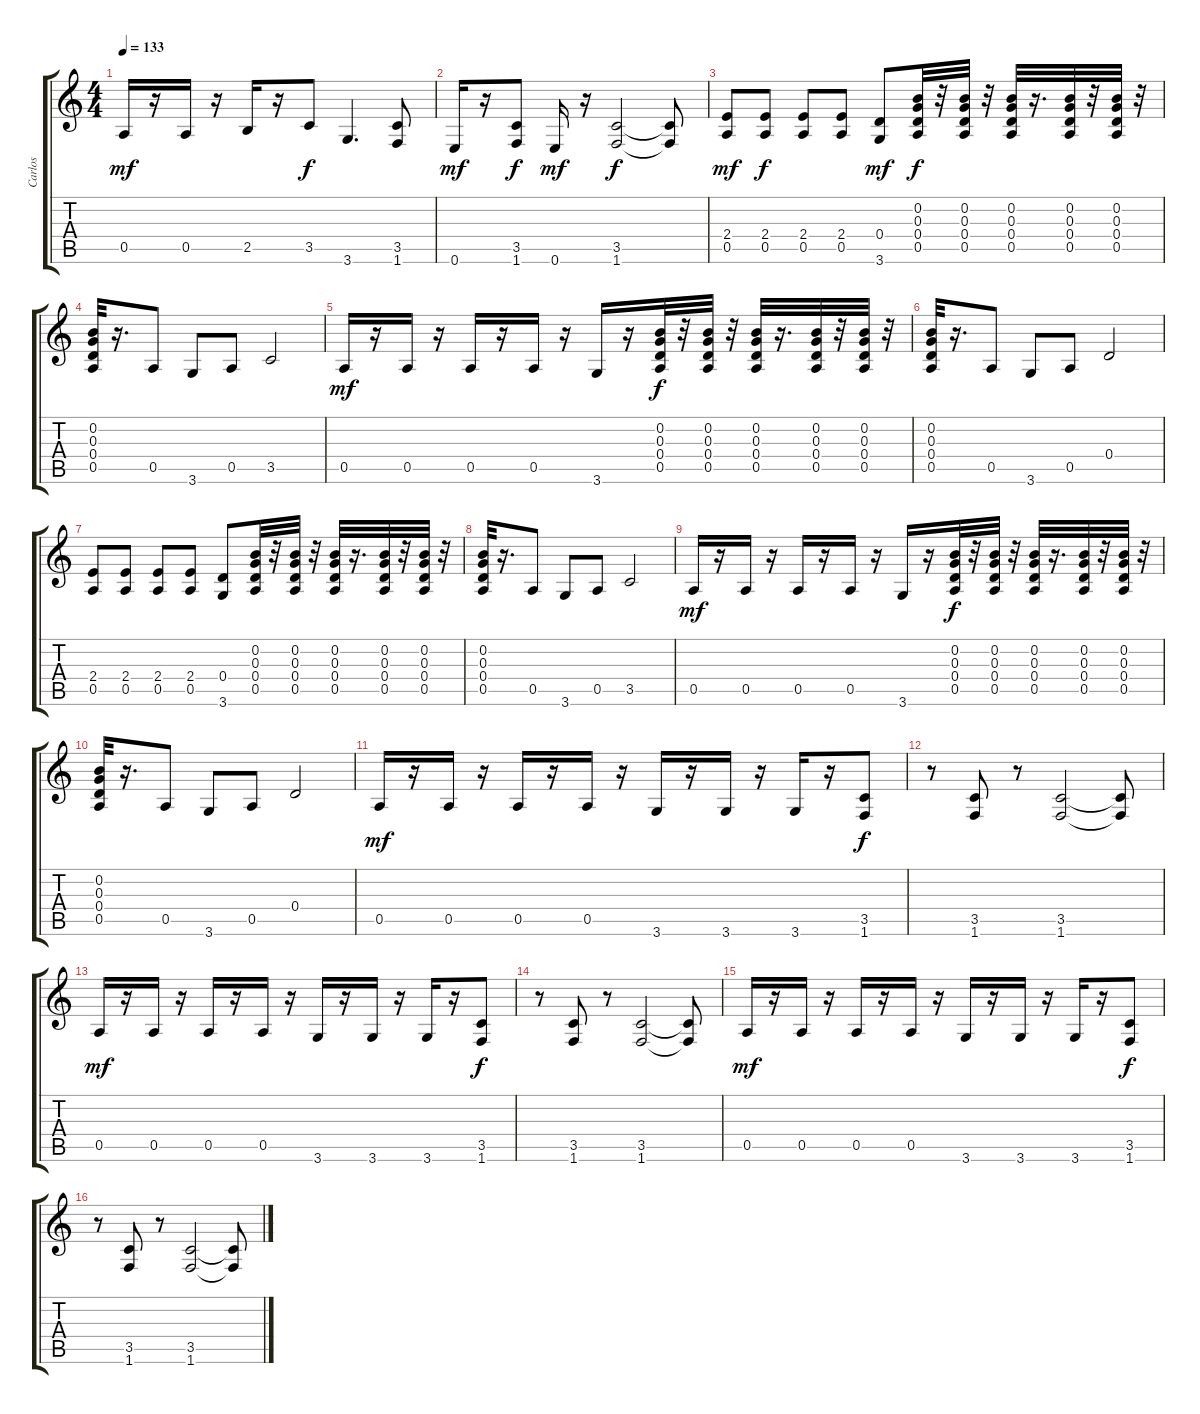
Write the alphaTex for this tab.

\track ("Carlos" "Carlos") {instrument distortionguitar}
\staff {score tabs}
\tuning (E4 B3 G3 D3 A2 E2) {hide}
\ts (4 4)
\tempo 133
\clef g2
\ks c
0.5.16{dy mf} r.16 0.5.16 r.16 2.5.16 r.16 3.5.8{dy f} 3.6.4{d} (3.5 1.6).8 |
0.6.16{dy mf} r.16 (3.5 1.6).8{dy f} 0.6.16{dy mf} r.16 (3.5 1.6).2{dy f} (3.5{t} 1.6{t}).8 |
(2.4 0.5).8{dy mf} (2.4 0.5).8{dy f} (2.4 0.5).8 (2.4 0.5).8 (0.4 3.6).8{dy mf} (0.2 0.3 0.4 0.5).32{dy f} r.32 (0.2 0.3 0.4 0.5).32 r.32 (0.2 0.3 0.4 0.5).32 r.16{d} (0.2 0.3 0.4 0.5).32 r.32 (0.2 0.3 0.4 0.5).32 r.32 |
(0.2 0.3 0.4 0.5).32 r.16{d} 0.5.8 3.6.8 0.5.8 3.5.2 |
0.5.16{dy mf} r.16 0.5.16 r.16 0.5.16 r.16 0.5.16 r.16 3.6.16 r.16 (0.2 0.3 0.4 0.5).32{dy f} r.32 (0.2 0.3 0.4 0.5).32 r.32 (0.2 0.3 0.4 0.5).32 r.16{d} (0.2 0.3 0.4 0.5).32 r.32 (0.2 0.3 0.4 0.5).32 r.32 |
(0.2 0.3 0.4 0.5).32 r.16{d} 0.5.8 3.6.8 0.5.8 0.4.2 |
(2.4 0.5).8 (2.4 0.5).8 (2.4 0.5).8 (2.4 0.5).8 (0.4 3.6).8 (0.2 0.3 0.4 0.5).32 r.32 (0.2 0.3 0.4 0.5).32 r.32 (0.2 0.3 0.4 0.5).32 r.16{d} (0.2 0.3 0.4 0.5).32 r.32 (0.2 0.3 0.4 0.5).32 r.32 |
(0.2 0.3 0.4 0.5).32 r.16{d} 0.5.8 3.6.8 0.5.8 3.5.2 |
0.5.16{dy mf} r.16 0.5.16 r.16 0.5.16 r.16 0.5.16 r.16 3.6.16 r.16 (0.2 0.3 0.4 0.5).32{dy f} r.32 (0.2 0.3 0.4 0.5).32 r.32 (0.2 0.3 0.4 0.5).32 r.16{d} (0.2 0.3 0.4 0.5).32 r.32 (0.2 0.3 0.4 0.5).32 r.32 |
(0.2 0.3 0.4 0.5).32 r.16{d} 0.5.8 3.6.8 0.5.8 0.4.2 |
0.5.16{dy mf} r.16 0.5.16 r.16 0.5.16 r.16 0.5.16 r.16 3.6.16 r.16 3.6.16 r.16 3.6.16 r.16 (3.5 1.6).8{dy f} |
r.8 (3.5 1.6).8 r.8 (3.5 1.6).2 (3.5{t} 1.6{t}).8 |
0.5.16{dy mf} r.16 0.5.16 r.16 0.5.16 r.16 0.5.16 r.16 3.6.16 r.16 3.6.16 r.16 3.6.16 r.16 (3.5 1.6).8{dy f} |
r.8 (3.5 1.6).8 r.8 (3.5 1.6).2 (3.5{t} 1.6{t}).8 |
0.5.16{dy mf} r.16 0.5.16 r.16 0.5.16 r.16 0.5.16 r.16 3.6.16 r.16 3.6.16 r.16 3.6.16 r.16 (3.5 1.6).8{dy f} |
r.8 (3.5 1.6).8 r.8 (3.5 1.6).2 (3.5{t} 1.6{t}).8
